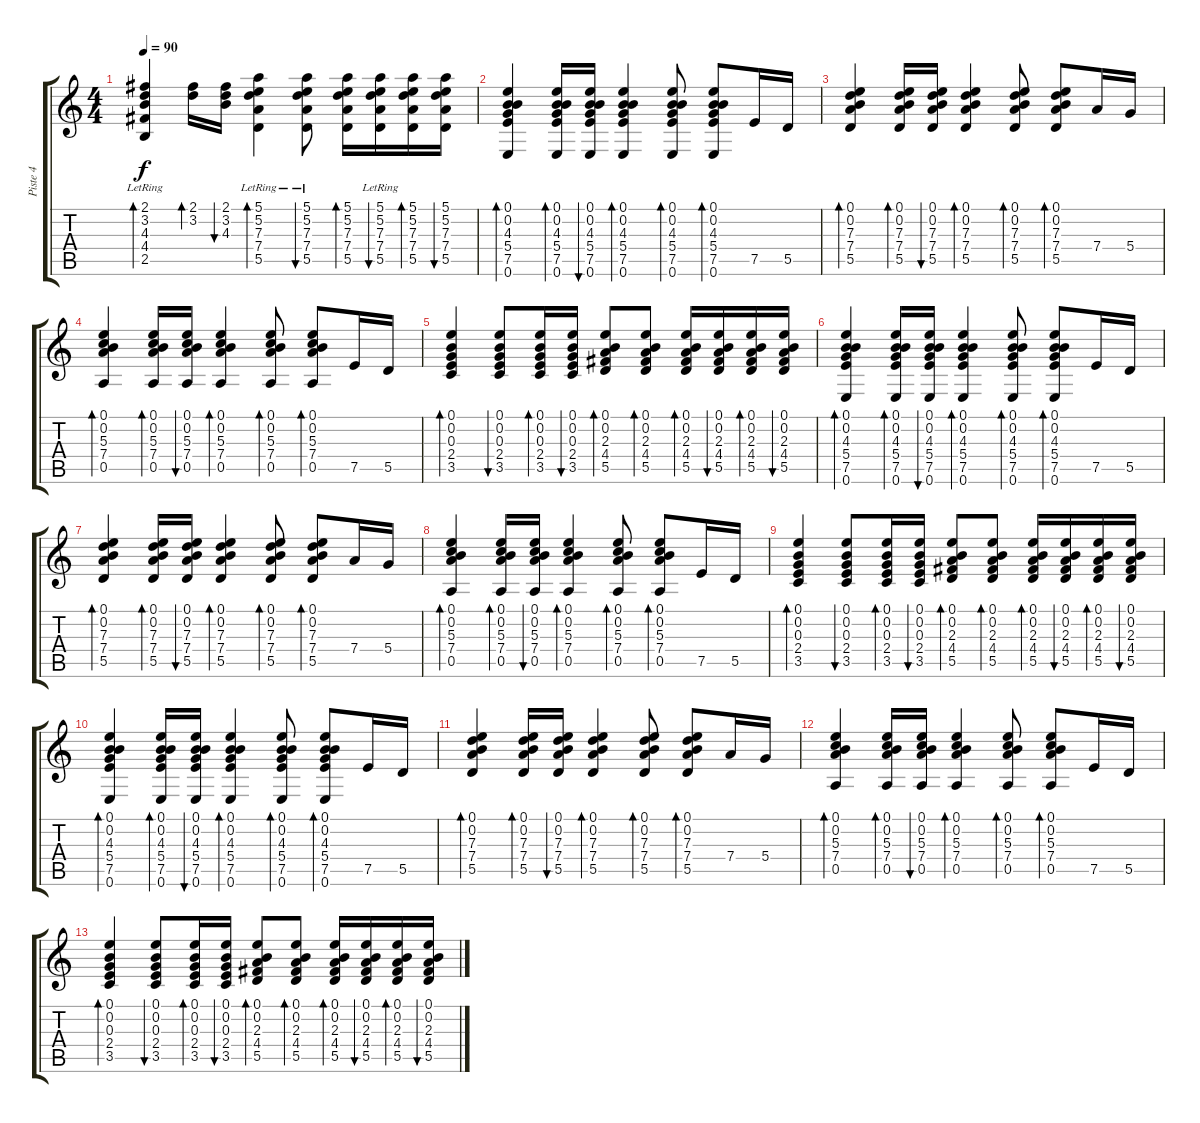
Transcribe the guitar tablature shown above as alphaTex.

\track ("Piste 4" "Piste 4") {instrument acousticguitarsteel}
\staff {score tabs}
\tuning (E4 B3 G3 D3 A2 E2) {hide}
\ts (4 4)
\tempo 90
\clef g2
\ks c
(2.1 3.2 4.3 4.4 2.5{lr}).4{bd 60 dy f} (2.1 3.2).16{bd 60} (2.1 3.2 4.3).16{bu 60} (5.1 5.2 7.3 7.4 5.5{lr}).4{bd 60} (5.1{lr} 5.2 7.3 7.4 5.5).8{bu 60} (5.1 5.2 7.3 7.4 5.5).16{bd 60} (5.1 5.2{lr} 7.3 7.4 5.5).16{bu 60} (5.1 5.2 7.3 7.4 5.5).16{bd 60} (5.1 5.2 7.3 7.4 5.5).16{bu 60} |
(0.1 0.2 4.3 5.4 7.5 0.6).4{bd 60} (0.1 0.2 4.3 5.4 7.5 0.6).16{bd 60} (0.1 0.2 4.3 5.4 7.5 0.6).16{bu 60} (0.1 0.2 4.3 5.4 7.5 0.6).4{bd 60} (0.1 0.2 4.3 5.4 7.5 0.6).8{bd 60} (0.1 0.2 4.3 5.4 7.5 0.6).8{bd 60} 7.5.16 5.5.16 |
(0.1 0.2 7.3 7.4 5.5).4{bd 60} (0.1 0.2 7.3 7.4 5.5).16{bd 60} (0.1 0.2 7.3 7.4 5.5).16{bu 60} (0.1 0.2 7.3 7.4 5.5).4{bd 60} (0.1 0.2 7.3 7.4 5.5).8{bd 60} (0.1 0.2 7.3 7.4 5.5).8{bd 60} 7.4.16 5.4.16 |
(0.1 0.2 5.3 7.4 0.5).4{bd 60} (0.1 0.2 5.3 7.4 0.5).16{bd 60} (0.1 0.2 5.3 7.4 0.5).16{bu 60} (0.1 0.2 5.3 7.4 0.5).4{bd 60} (0.1 0.2 5.3 7.4 0.5).8{bd 60} (0.1 0.2 5.3 7.4 0.5).8{bd 60} 7.5.16 5.5.16 |
(0.1 0.2 0.3 2.4 3.5).4{bd 60} (0.1 0.2 0.3 2.4 3.5).8{bu 60} (0.1 0.2 0.3 2.4 3.5).16{bd 60} (0.1 0.2 0.3 2.4 3.5).16{bu 60} (0.1 0.2 2.3 4.4 5.5).8{bd 60} (0.1 0.2 2.3 4.4 5.5).8{bd 60} (0.1 0.2 2.3 4.4 5.5).16{bd 60} (0.1 0.2 2.3 4.4 5.5).16{bu 60} (0.1 0.2 2.3 4.4 5.5).16{bd 60} (0.1 0.2 2.3 4.4 5.5).16{bu 60} |
(0.1 0.2 4.3 5.4 7.5 0.6).4{bd 60} (0.1 0.2 4.3 5.4 7.5 0.6).16{bd 60} (0.1 0.2 4.3 5.4 7.5 0.6).16{bu 60} (0.1 0.2 4.3 5.4 7.5 0.6).4{bd 60} (0.1 0.2 4.3 5.4 7.5 0.6).8{bd 60} (0.1 0.2 4.3 5.4 7.5 0.6).8{bd 60} 7.5.16 5.5.16 |
(0.1 0.2 7.3 7.4 5.5).4{bd 60 volume 7} (0.1 0.2 7.3 7.4 5.5).16{bd 60} (0.1 0.2 7.3 7.4 5.5).16{bu 60} (0.1 0.2 7.3 7.4 5.5).4{bd 60} (0.1 0.2 7.3 7.4 5.5).8{bd 60} (0.1 0.2 7.3 7.4 5.5).8{bd 60} 7.4.16 5.4.16 |
(0.1 0.2 5.3 7.4 0.5).4{bd 60} (0.1 0.2 5.3 7.4 0.5).16{bd 60} (0.1 0.2 5.3 7.4 0.5).16{bu 60} (0.1 0.2 5.3 7.4 0.5).4{bd 60} (0.1 0.2 5.3 7.4 0.5).8{bd 60} (0.1 0.2 5.3 7.4 0.5).8{bd 60} 7.5.16 5.5.16 |
(0.1 0.2 0.3 2.4 3.5).4{bd 60} (0.1 0.2 0.3 2.4 3.5).8{bu 60} (0.1 0.2 0.3 2.4 3.5).16{bd 60} (0.1 0.2 0.3 2.4 3.5).16{bu 60} (0.1 0.2 2.3 4.4 5.5).8{bd 60} (0.1 0.2 2.3 4.4 5.5).8{bd 60} (0.1 0.2 2.3 4.4 5.5).16{bd 60} (0.1 0.2 2.3 4.4 5.5).16{bu 60} (0.1 0.2 2.3 4.4 5.5).16{bd 60} (0.1 0.2 2.3 4.4 5.5).16{bu 60} |
(0.1 0.2 4.3 5.4 7.5 0.6).4{bd 60} (0.1 0.2 4.3 5.4 7.5 0.6).16{bd 60} (0.1 0.2 4.3 5.4 7.5 0.6).16{bu 60} (0.1 0.2 4.3 5.4 7.5 0.6).4{bd 60} (0.1 0.2 4.3 5.4 7.5 0.6).8{bd 60} (0.1 0.2 4.3 5.4 7.5 0.6).8{bd 60} 7.5.16 5.5.16 |
(0.1 0.2 7.3 7.4 5.5).4{bd 60 volume 0} (0.1 0.2 7.3 7.4 5.5).16{bd 60} (0.1 0.2 7.3 7.4 5.5).16{bu 60} (0.1 0.2 7.3 7.4 5.5).4{bd 60} (0.1 0.2 7.3 7.4 5.5).8{bd 60} (0.1 0.2 7.3 7.4 5.5).8{bd 60} 7.4.16 5.4.16 |
(0.1 0.2 5.3 7.4 0.5).4{bd 60} (0.1 0.2 5.3 7.4 0.5).16{bd 60} (0.1 0.2 5.3 7.4 0.5).16{bu 60} (0.1 0.2 5.3 7.4 0.5).4{bd 60} (0.1 0.2 5.3 7.4 0.5).8{bd 60} (0.1 0.2 5.3 7.4 0.5).8{bd 60} 7.5.16 5.5.16 |
(0.1 0.2 0.3 2.4 3.5).4{bd 60} (0.1 0.2 0.3 2.4 3.5).8{bu 60} (0.1 0.2 0.3 2.4 3.5).16{bd 60} (0.1 0.2 0.3 2.4 3.5).16{bu 60} (0.1 0.2 2.3 4.4 5.5).8{bd 60} (0.1 0.2 2.3 4.4 5.5).8{bd 60} (0.1 0.2 2.3 4.4 5.5).16{bd 60} (0.1 0.2 2.3 4.4 5.5).16{bu 60} (0.1 0.2 2.3 4.4 5.5).16{bd 60} (0.1 0.2 2.3 4.4 5.5).16{bu 60}
